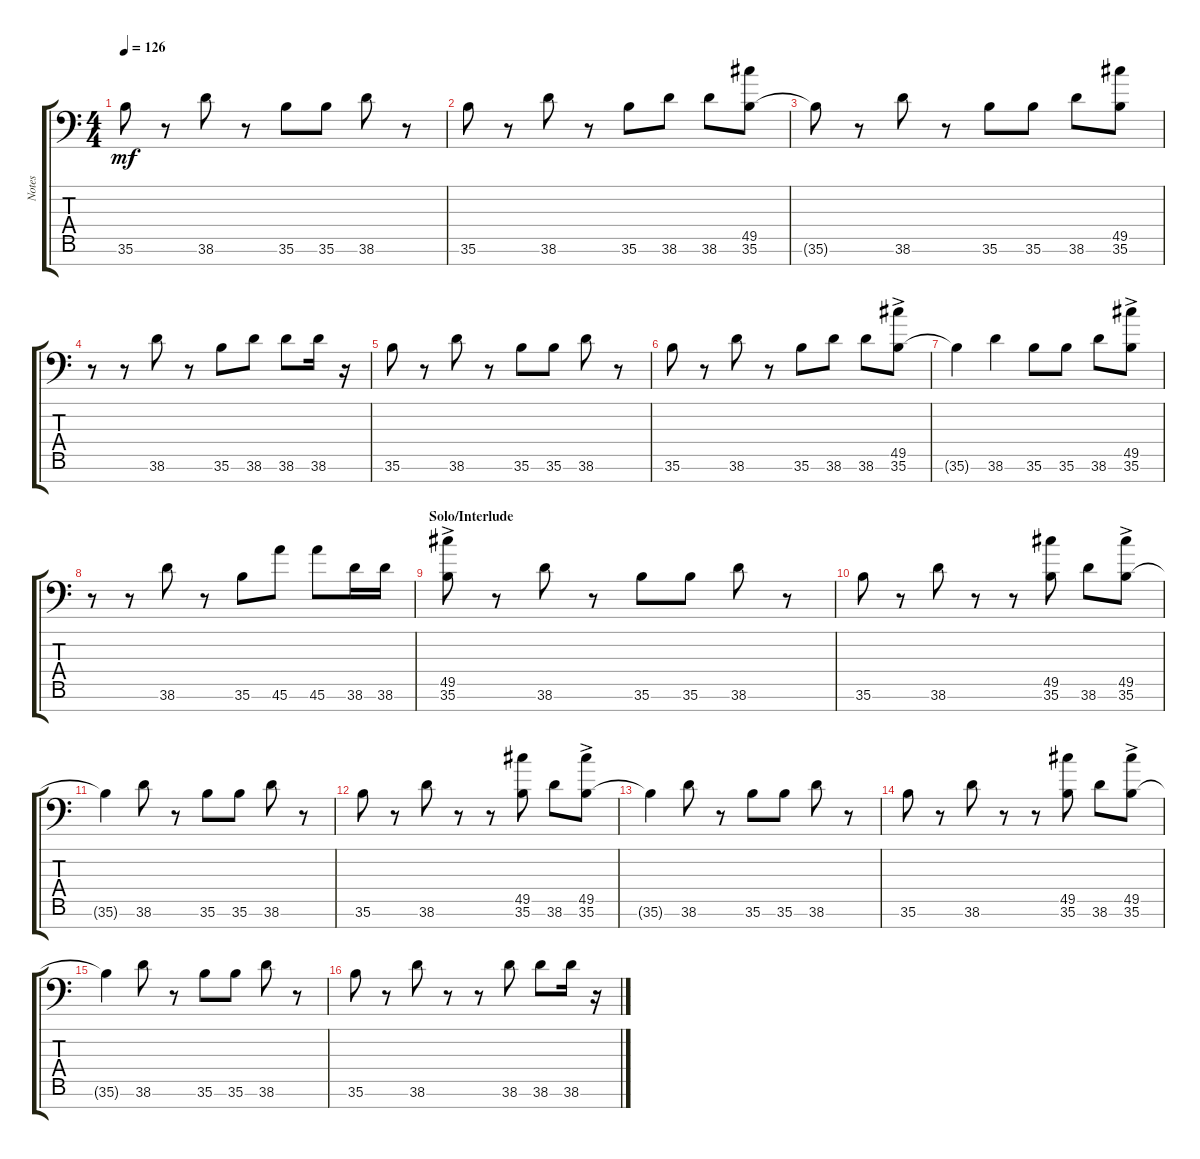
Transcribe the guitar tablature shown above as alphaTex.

\track ("Notes" "Notes") {instrument acousticgrandpiano}
\staff {score tabs}
\tuning (C-1 C-1 C-1 C-1 C-1 C-1 C-1) {hide}
\ts (4 4)
\tempo 126
\clef f4
\ks c
35.6.8{dy mf} r.8 38.6.8 r.8 35.6.8 35.6.8 38.6.8 r.8 |
35.6.8 r.8 38.6.8 r.8 35.6.8 38.6.8 38.6.8 (49.5 35.6).8 |
35.6{t}.8 r.8 38.6.8 r.8 35.6.8 35.6.8 38.6.8 (49.5 35.6).8 |
r.8{txt ""} r.8 38.6.8 r.8 35.6.8 38.6.8 38.6.8 38.6.16 r.16 |
35.6.8 r.8 38.6.8 r.8 35.6.8 35.6.8 38.6.8 r.8 |
35.6.8 r.8 38.6.8 r.8 35.6.8 38.6.8 38.6.8 (49.5{ac} 35.6).8 |
35.6{t}.4 38.6.4 35.6.8 35.6.8 38.6.8 (49.5{ac} 35.6).8 |
r.8 r.8 38.6.8 r.8 35.6.8 45.6.8 45.6.8 38.6.16 38.6.16 |
\section ("" "Solo/Interlude")
(49.5{ac} 35.6).8 r.8 38.6.8 r.8 35.6.8 35.6.8 38.6.8 r.8 |
35.6.8 r.8 38.6.8 r.8 r.8 (49.5 35.6).8 38.6.8 (49.5{ac} 35.6).8 |
35.6{t}.4 38.6.8 r.8 35.6.8 35.6.8 38.6.8 r.8 |
35.6.8 r.8 38.6.8 r.8 r.8 (49.5 35.6).8 38.6.8 (49.5{ac} 35.6).8 |
35.6{t}.4 38.6.8 r.8 35.6.8 35.6.8 38.6.8 r.8 |
35.6.8 r.8 38.6.8 r.8 r.8 (49.5 35.6).8 38.6.8 (49.5{ac} 35.6).8 |
35.6{t}.4 38.6.8 r.8 35.6.8 35.6.8 38.6.8 r.8 |
35.6.8 r.8 38.6.8 r.8 r.8 38.6.8 38.6.8 38.6.16 r.16
